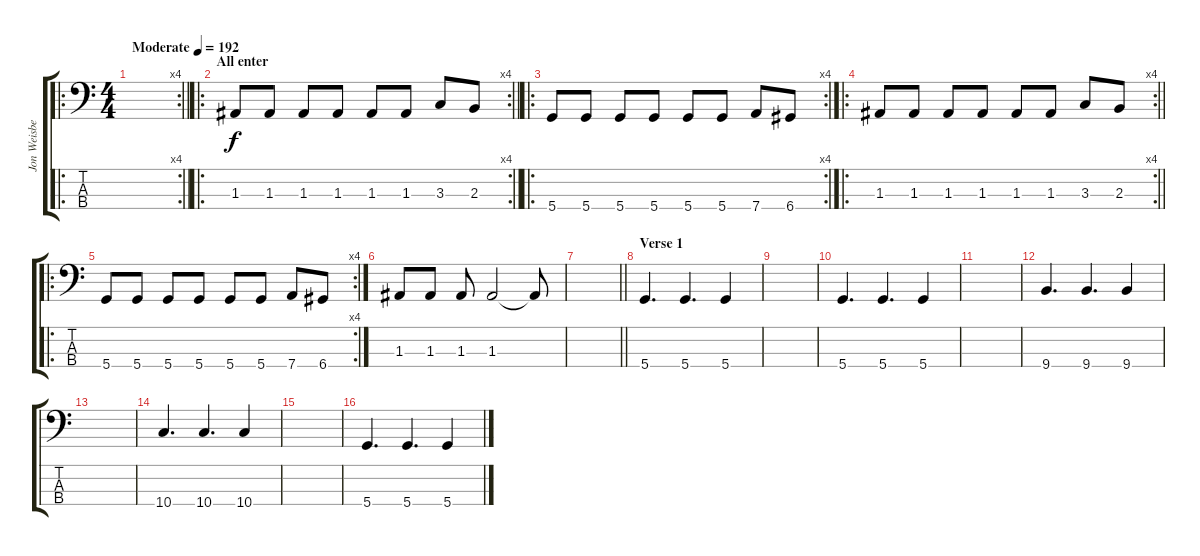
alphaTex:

\track ("Jon Weisberg" "Jon Weisbe") {instrument electricbasspick}
\staff {score tabs}
\tuning (G2 D2 A1 D1) {hide}
\ro
\rc 4
\ts (4 4)
\tempo (192 "Moderate")
\clef f4
\barLineRight lightlight
\ks c
|
\ro
\rc 4
\section ("" "All enter")
\barLineRight lightlight
1.3.8 1.3.8 1.3.8 1.3.8 1.3.8 1.3.8 3.3.8 2.3.8 |
\ro
\rc 4
5.4.8 5.4.8 5.4.8 5.4.8 5.4.8 5.4.8 7.4.8 6.4.8 |
\ro
\rc 4
\barLineRight lightlight
1.3.8 1.3.8 1.3.8 1.3.8 1.3.8 1.3.8 3.3.8 2.3.8 |
\ro
\rc 4
5.4.8 5.4.8 5.4.8 5.4.8 5.4.8 5.4.8 7.4.8 6.4.8 |
1.3.8 1.3.8 1.3.8 1.3.2 1.3{t}.8 |
\barLineRight lightlight
|
\section ("" "Verse 1")
5.4.4{d} 5.4.4{d} 5.4.4 |
|
5.4.4{d} 5.4.4{d} 5.4.4 |
|
9.4.4{d} 9.4.4{d} 9.4.4 |
|
10.4.4{d} 10.4.4{d} 10.4.4 |
|
5.4.4{d} 5.4.4{d} 5.4.4
